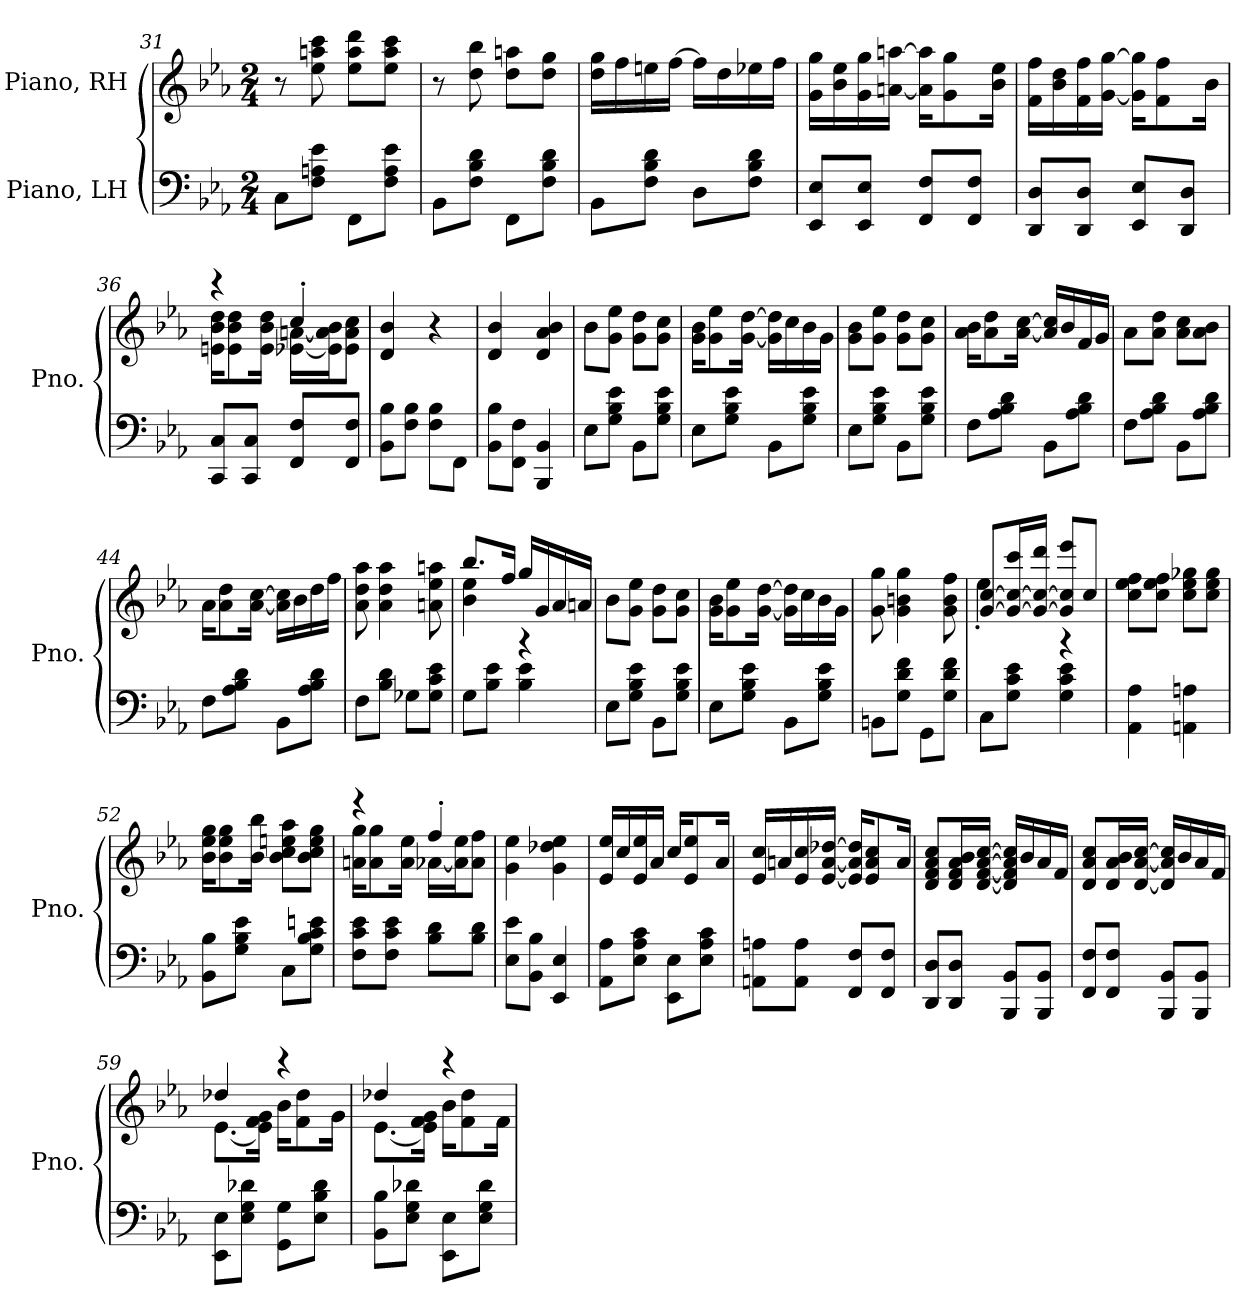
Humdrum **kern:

**kern	**kern
*part2	*part1
*staff2	*staff1
*I"Piano, LH	*I"Piano, RH
*I'Pno.	*I'Pno.
*clefF4	*clefG2
*k[b-e-a-]	*k[b-e-a-]
*M2/4	*M2/4
=31	=31
8C\L	8r
8F\ 8An\ 8e-\J	8ee-\ 8aan\ 8ccc\
8FF\L	8ee-\ 8aa\ 8ddd\L
8F\ 8A\ 8e-\J	8ee-\ 8aa\ 8ccc\J
!!LO:PB:g=z
=32	=32
8BB-\L	8r
8F\ 8B-\ 8d\J	8dd\ 8bb-\
8FF\L	8dd\ 8aan\L
8F\ 8B-\ 8d\J	8dd\ 8gg\J
=33	=33
8BB-\L	16dd\ 16gg\LL
.	16ff\
8F\ 8B-\ 8d\J	16een\
.	[16ff\JJ
8D\L	16ff\LL]
.	16dd\
8F\ 8B-\ 8d\J	16ee-X\
.	16ff\JJ
=34	=34
8EE-/ 8E-/L	16g\ 16gg\LL
.	16b-\ 16ee-\
8EE-/ 8E-/J	16g\ 16gg\
.	[16an\ [16aan\JJ
8FF/ 8F/L	16a\] 16aa\]KL
.	8g\ 8gg\
8FF/ 8F/J	.
.	16b-\ 16ee-\Jk
=35	=35
8DD/ 8D/L	16f\ 16ff\LL
.	16b-\ 16dd\
8DD/ 8D/J	16f\ 16ff\
.	[16g\ [16gg\JJ
8EE-/ 8E-/L	16g\] 16gg\]KL
.	8f\ 8ff\
8DD/ 8D/J	.
.	16b-\Jk
=36	=36
*	*^
8CC/ 8C/L	4r	16en\ 16b-\ 16dd\KL
.	.	8e\ 8b-\ 8dd\
8CC/ 8C/J	.	.
.	.	16e\ 16b-\ 16dd\Jk
8FF/ 8F/L	4cc'/	[16e-X\ [16an\LL
.	.	16e-\] 16a\] 16b-\J
8FF/ 8F/J	.	8e-\ 8a\ 8cc\J
*	*v	*v
!!LO:LB:g=z
=37	=37
8BB-\ 8B-\L	4d/ 4b-/
8F\ 8B-\J	.
8F\ 8B-\L	4r
8FF\J	.
=38	=38
8BB-\ 8B-\L	4d/ 4b-/
8FF\ 8F\J	.
4BBB-/ 4BB-/	4d/ 4a-/ 4b-/
=39	=39
8E-\L	8b-\L
8G\ 8B-\ 8e-\J	8g\ 8ee-\J
8BB-\L	8g\ 8dd\L
8G\ 8B-\ 8e-\J	8g\ 8cc\J
=40	=40
8E-\L	16g\ 16b-\KL
.	8g\ 8ee-\
8G\ 8B-\ 8e-\J	.
.	[16g\ [16dd\Jk
8BB-\L	16g\] 16dd\]LL
.	16cc\
8G\ 8B-\ 8e-\J	16b-\
.	16g\JJ
=41	=41
8E-\L	8g\ 8b-\L
8G\ 8B-\ 8e-\J	8g\ 8ee-\J
8BB-\L	8g\ 8dd\L
8G\ 8B-\ 8e-\J	8g\ 8cc\J
=42	=42
8F\L	16a-\ 16b-\KL
.	8a-\ 8dd\
8A-\ 8B-\ 8d\J	.
.	[16a-\ [16cc\Jk
8BB-\L	16a-/] 16cc/]LL
.	16b-/
8A-\ 8B-\ 8d\J	16f/
.	16g/JJ
!!LO:LB:g=z
=43	=43
8F\L	8a-\L
8A-\ 8B-\ 8d\J	8a-\ 8dd\J
8BB-\L	8a-\ 8cc\L
8A-\ 8B-\ 8d\J	8a-\ 8b-\J
=44	=44
8F\L	16a-\KL
.	8a-\ 8dd\
8A-\ 8B-\ 8d\J	.
.	[16a-\ [16cc\Jk
8BB-\L	16a-\] 16cc\]LL
.	16b-\
8A-\ 8B-\ 8d\J	16dd\
.	16ff\JJ
=45	=45
8F\L	8a-\ 8dd\ 8aa-\
8B-\ 8d\J	4a-\ 4dd\ 4aa-\
8G-X\L	.
8G-\ 8c\ 8e-\J	8an\ 8ee-\ 8aan\
=46	=46
*	*^
8G\L	8.bb-/L	4b-\ 4ee-\
8B-\ 8e-\J	.	.
.	16ff/Jk	.
4B-\ 4e-\	16gg/LL	4r
.	16g/	.
.	16a-/	.
.	16an/JJ	.
*	*v	*v
=47	=47
8E-\L	8b-\L
8G\ 8B-\ 8e-\J	8g\ 8ee-\J
8BB-\L	8g\ 8dd\L
8G\ 8B-\ 8e-\J	8g\ 8cc\J
=48	=48
8E-\L	16g\ 16b-\KL
.	8g\ 8ee-\
8G\ 8B-\ 8e-\J	.
.	[16g\ [16dd\Jk
8BB-\L	16g\] 16dd\]LL
.	16cc\
8G\ 8B-\ 8e-\J	16b-\
.	16g\JJ
!!LO:LB:g=z
=49	=49
8BBn\L	8g\ 8gg\
8G\ 8d\ 8f\J	4g\ 4bn\ 4gg\
8GG\L	.
8G\ 8d\ 8f\J	8g\ 8b\ 8ff\
=50	=50
*	*^
8C\L	[8g/ [8cc/L	4ee-'\
8G\ 8c\ 8e-\J	16g/_ 16cc/_ 16ccc/L	.
.	16g/_ 16cc/_ 16ddd/JJ	.
4G\ 4c\ 4e-\	8g/] 8cc/] 8eee-/L	4r
.	8cc/J	.
*	*v	*v
=51	=51
4AA-\ 4A-\	8cc\ 8ee-\ 8ff\L
.	8cc\ 8ee-\ 8ff\J
4AAn\ 4An\	8cc\ 8ee-\ 8gg-X\L
.	8cc\ 8ee-\ 8gg-\J
=52	=52
8BB-\ 8B-\L	16b-\ 16ee-\ 16gg\KL
.	8b-\ 8ee-\ 8gg\
8G\ 8B-\ 8e-\J	.
.	16b-\ 16bb-\Jk
8C\L	8b-\ 8cc\ 8een\ 8aa-\L
8G\ 8B-\ 8c\ 8en\J	8b-\ 8cc\ 8ee\ 8gg\J
=53	=53
*	*^
8F\ 8c\ 8e-\L	4r	16an\ 16gg\KL
.	.	8a\ 8gg\
8F\ 8c\ 8e-\J	.	.
.	.	16a\ 16ee-\Jk
8B-\ 8d\L	4ff'/	[16a-X\LL
.	.	16a-\] 16ee-\J
8B-\ 8d\J	.	8a-\ 8ff\J
*	*v	*v
=54	=54
8E-\ 8e-\L	4g\ 4ee-\
8BB-\ 8B-\J	.
4EE-/ 4E-/	4g\ 4dd-X\ 4ee-\
!!LO:LB:g=z
=55	=55
8AA-\ 8A-\L	16e-/ 16ee-/LL
.	16cc/
8E-\ 8A-\ 8c\J	16e-/ 16ee-/
.	16a-/JJ
8EE-\ 8E-\L	16cc/KL
.	8e-/ 8ee-/
8E-\ 8A-\ 8c\J	.
.	16a-/Jk
=56	=56
8AAn\ 8An\L	16e-/ 16cc/LL
.	16an/
8AA\ 8A\J	16e-/ 16cc/
.	[16e-/ [16a/ [16dd-X/JJ
8FF/ 8F/L	16e-/] 16a/] 16dd-/]KL
.	8e-/ 8a/ 8cc/
8FF/ 8F/J	.
.	16a/Jk
=57	=57
8DD/ 8D/L	8d/ 8f/ 8a-/ 8cc/L
8DD/ 8D/J	16d/ 16f/ 16a-/ 16b-/L
.	[16d/ [16f/ [16a-/ [16cc/JJ
8BBB-/ 8BB-/L	16d/] 16f/] 16a-/] 16cc/]LL
.	16b-/
8BBB-/ 8BB-/J	16a-/
.	16f/JJ
=58	=58
8FF/ 8F/L	8d/ 8a-/ 8cc/L
8FF/ 8F/J	16d/ 16a-/ 16b-/L
.	[16d/ [16a-/ [16cc/JJ
8BBB-/ 8BB-/L	16d/] 16a-/] 16cc/]LL
.	16b-/
8BBB-/ 8BB-/J	16a-/
.	16f/JJ
!!LO:LB:g=z
=59	=59
*	*^
8EE-\ 8E-\L	4dd-X/	[8.e-\L
8E-\ 8G\ 8d-X\J	.	.
.	.	16e-\] 16f\ 16g\Jk
8GG\ 8G\L	4r	16b-\KL
.	.	8f\ 8dd-\
8E-\ 8B-\ 8d-\J	.	.
.	.	16g\Jk
=60	=60	=60
8BB-\ 8B-\L	4dd-X/	[8.e-\L
8E-\ 8G\ 8d-X\J	.	.
.	.	16e-\] 16f\ 16g\Jk
8EE-\ 8E-\L	4r	16b-\KL
.	.	8f\ 8dd-\
8E-\ 8G\ 8d-\J	.	.
.	.	16f\Jk
*	*v	*v
=	=
*-	*-
